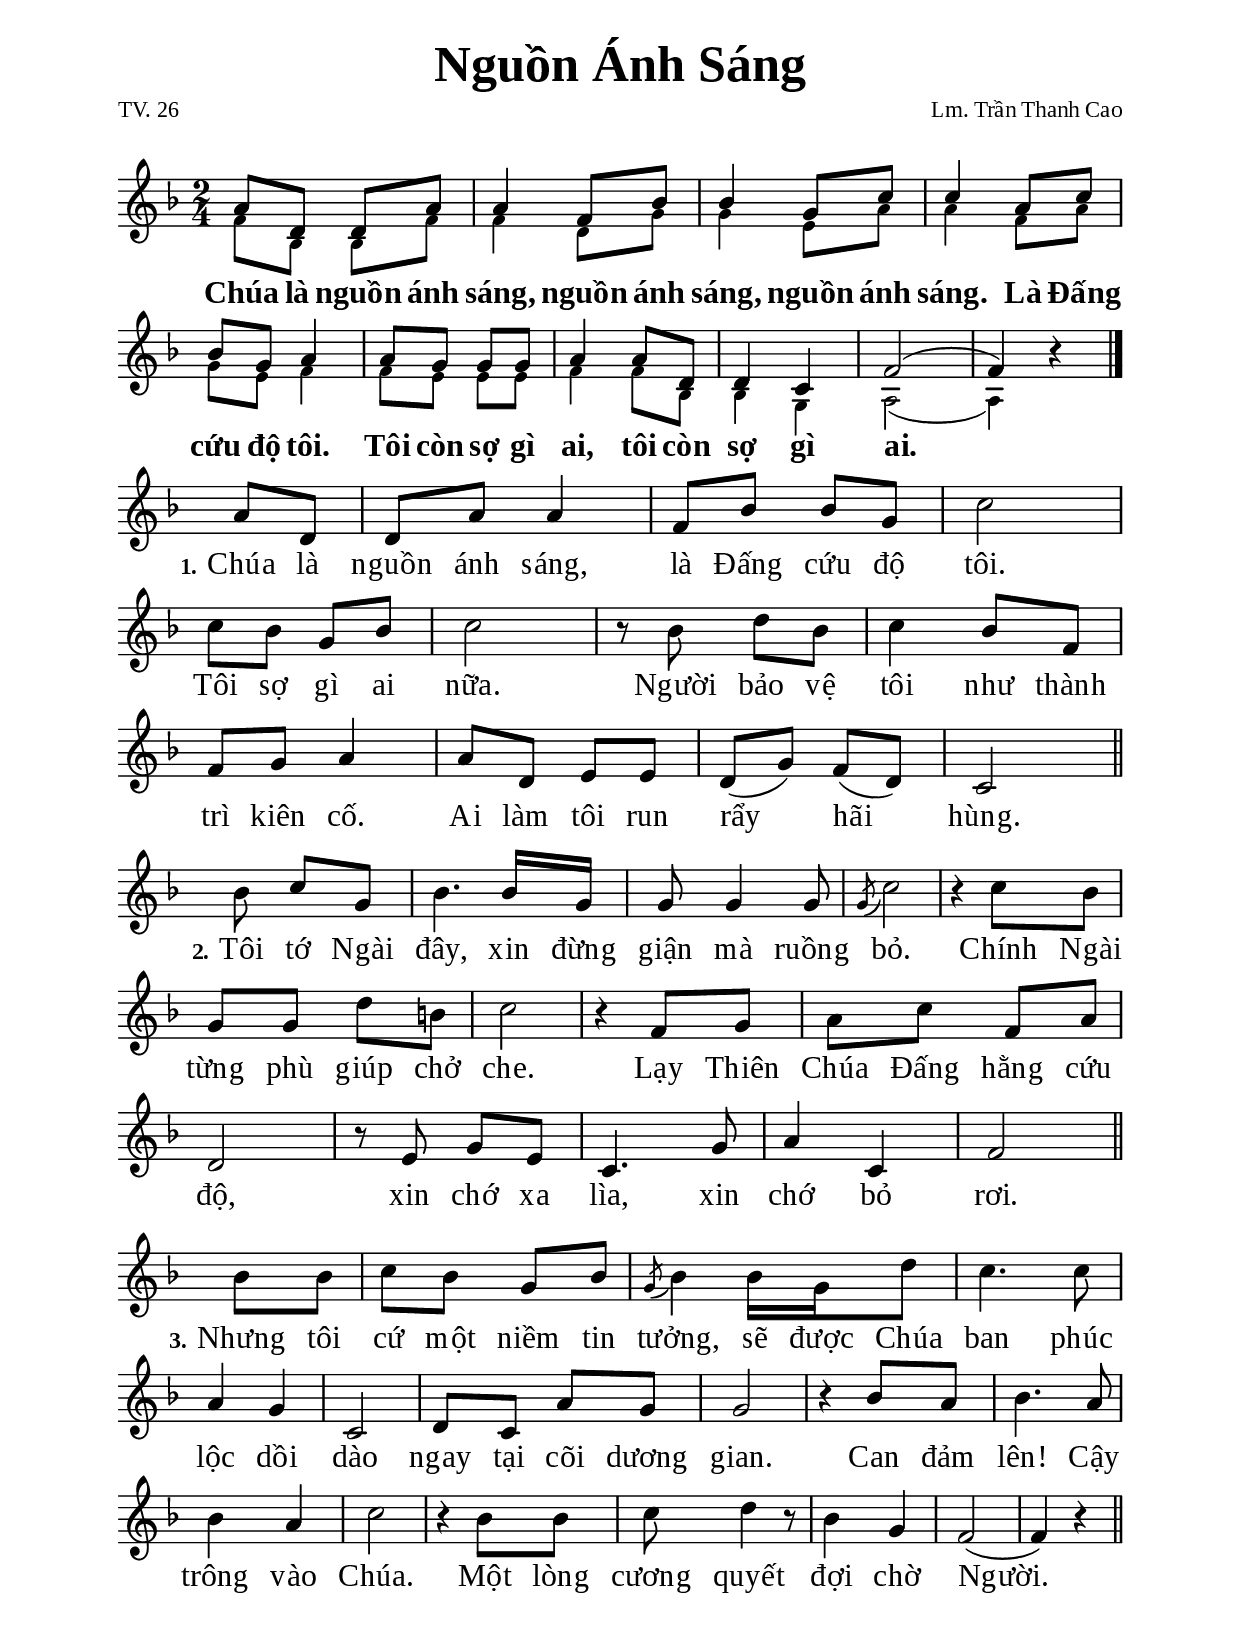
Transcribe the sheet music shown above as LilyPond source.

% Cài đặt chung
\version "2.20.0"
\include "english.ly"

\header {
  title = \markup { \fontsize #3 "Nguồn Ánh Sáng" }
  poet = "TV. 26"
  composer = "Lm. Trần Thanh Cao"
  arranger = " "
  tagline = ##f
}

\paper {
  #(set-paper-size "a4")
  top-margin = 15\mm
  bottom-margin = 15\mm
  left-margin = 20\mm
  right-margin = 20\mm
  indent = #0
  #(define fonts
    (make-pango-font-tree
      "Liberation Serif"
      "Liberation Serif"
      "Liberation Serif"
      (/ 20 20)))
  page-count = #1
}

% Nhạc điệp khúc
nhacDiepKhucSop = \relative c'' {
  a8 d, d a' |
  a4 f8 bf |
  bf4 g8 c |
  c4 a8 c |
  bf8 g a4 |
  a8 g g g |
  a4a8 d, |
  d4 c |
  f2 ( |
  f4) r \bar "|."
}

nhacDiepKhucBas = \relative c' {
  f8 bf, bf f' |
  f4 d8 g |
  g4 e8 a |
  a4 f8 a |
  g e f4 |
  f8 e e e |
  f4 f8 bf, |
  bf4 g |
  a2 ( |
  a4) r
}

% Nhạc phiên khúc
nhacPhienKhucMot = \relative c'' {
  \partial 4 a8 d, |
  d a' a4 |
  f8 bf bf g |
  c2 |
  c8 bf g bf |
  c2 |
  r8 bf d bf |
  c4 bf8 f |
  f g a4 |
  a8 d, e e |
  d (g) f (d) |
  c2 \bar "||"
}

nhacPhienKhucHai = \relative c'' {
  \partial 4. bf8 c g |
  bf4. bf16 g |
  g8 g4 g8 |
  \acciaccatura g8 c2 |
  r4 c8 bf |
  g g d' b! |
  c2 |
  r4 f,8 g |
  a c f, a |
  d,2 |
  r8 e g e |
  c4. g'8 |
  a4 c, |
  f2 \bar "||"
}

nhacPhienKhucBa = \relative c'' {
  \partial 4 bf8 bf |
  c bf g bf |
  \acciaccatura g8 bf4 bf16 g d'8 |
  c4. c8 |
  a4 g |
  c,2 |
  d8 c a' g |
  g2 |
  r4 bf8 a |
  bf4. a8 |
  bf4 a |
  c2 |
  r4 bf8 bf |
  c d4 r8 |
  bf4 g |
  f2 ( |
  f4) r \bar "||"
}

% Lời điệp khúc
loiDiepKhuc = \lyricmode {
  Chúa là nguồn ánh sáng, nguồn ánh sáng, nguồn ánh sáng.
  Là Đấng cứu độ tôi.
  Tôi còn sợ gì ai,
  tôi còn sợ gì ai.
}

% Lời phiên khúc
loiPhienKhucMot = \lyricmode {
  \set stanza = #"1."
  Chúa là nguồn ánh sáng, là Đấng cứu độ tôi.
  Tôi sợ gì ai nữa.
  Người bảo vệ tôi như thành trì kiên cố.
  Ai làm tôi run rẩy hãi hùng.
}

loiPhienKhucHai = \lyricmode {
  \set stanza = #"2."
  Tôi tớ Ngài đây, xin đừng giận mà ruồng bỏ.
  Chính Ngài từng phù giúp chở che.
  Lạy Thiên Chúa Đấng hằng cứu độ,
  xin chớ xa lìa,
  xin chớ bỏ rơi.
}

loiPhienKhucBa = \lyricmode {
  \set stanza = #"3."
  Nhưng tôi cứ một niềm tin tưởng,
  sẽ được Chúa ban phúc lộc dồi dào ngay tại cõi dương gian.
  Can đảm lên! Cậy trông vào Chúa.
  Một lòng cương quyết đợi chờ Người.
}


% Dàn trang
\score {
  \new ChoirStaff <<
    \new Staff = diepKhuc \with {
        \consists "Merge_rests_engraver"
        \magnifyStaff #(magstep +1)
      }
      <<
      \new Voice = beSop {
        \voiceOne \key f \major \time 2/4 \nhacDiepKhucSop
      }
      \new Voice = beBas {
        \override NoteHead.font-size = #-2
        \voiceTwo \key f \major \time 2/4 \nhacDiepKhucBas
      }
    >>
    \new Lyrics \lyricsto beSop \loiDiepKhuc
  >>
  \layout {
    \override Lyrics.LyricText.font-series = #'bold
    \override Lyrics.LyricText.font-size = #+3
    \override Lyrics.LyricSpace.minimum-distance = #0.5
    \override Score.BarNumber.break-visibility = ##(#f #f #f)
  }
}

\score {
  \new ChoirStaff <<
    \new Staff = phienKhuc \with {
        \magnifyStaff #(magstep +1)
      }
      <<
      \new Voice = beSop {
        \key f \major \time 2/4 \nhacPhienKhucMot
      }
    >>
    \new Lyrics \lyricsto beSop \loiPhienKhucMot
  >>
  \layout {
    \override Staff.TimeSignature.transparent = ##t
    \override Lyrics.LyricText.font-size = #+3
    \override Lyrics.LyricSpace.minimum-distance = #2.0
    \override Score.BarNumber.break-visibility = ##(#f #f #f)
  }
}

\score {
  \new ChoirStaff <<
    \new Staff = phienKhuc \with {
        \magnifyStaff #(magstep +1)
      }
      <<
      \new Voice = beSop {
        \key f \major \time 2/4 \nhacPhienKhucHai
      }
    >>
    \new Lyrics \lyricsto beSop \loiPhienKhucHai
  >>
  \layout {
    \override Staff.TimeSignature.transparent = ##t
    \override Lyrics.LyricText.font-size = #+3
    \override Lyrics.LyricSpace.minimum-distance = #2.0
    \override Score.BarNumber.break-visibility = ##(#f #f #f)
  }
}

\score {
  \new ChoirStaff <<
    \new Staff = phienKhuc \with {
        \magnifyStaff #(magstep +1)
      }
      <<
      \new Voice = beSop {
        \key f \major \time 2/4 \nhacPhienKhucBa
      }
    >>
    \new Lyrics \lyricsto beSop \loiPhienKhucBa
  >>
  \layout {
    \override Staff.TimeSignature.transparent = ##t
    \override Lyrics.LyricText.font-size = #+3
    \override Lyrics.LyricSpace.minimum-distance = #2.0
    \override Score.BarNumber.break-visibility = ##(#f #f #f)
  }
}
